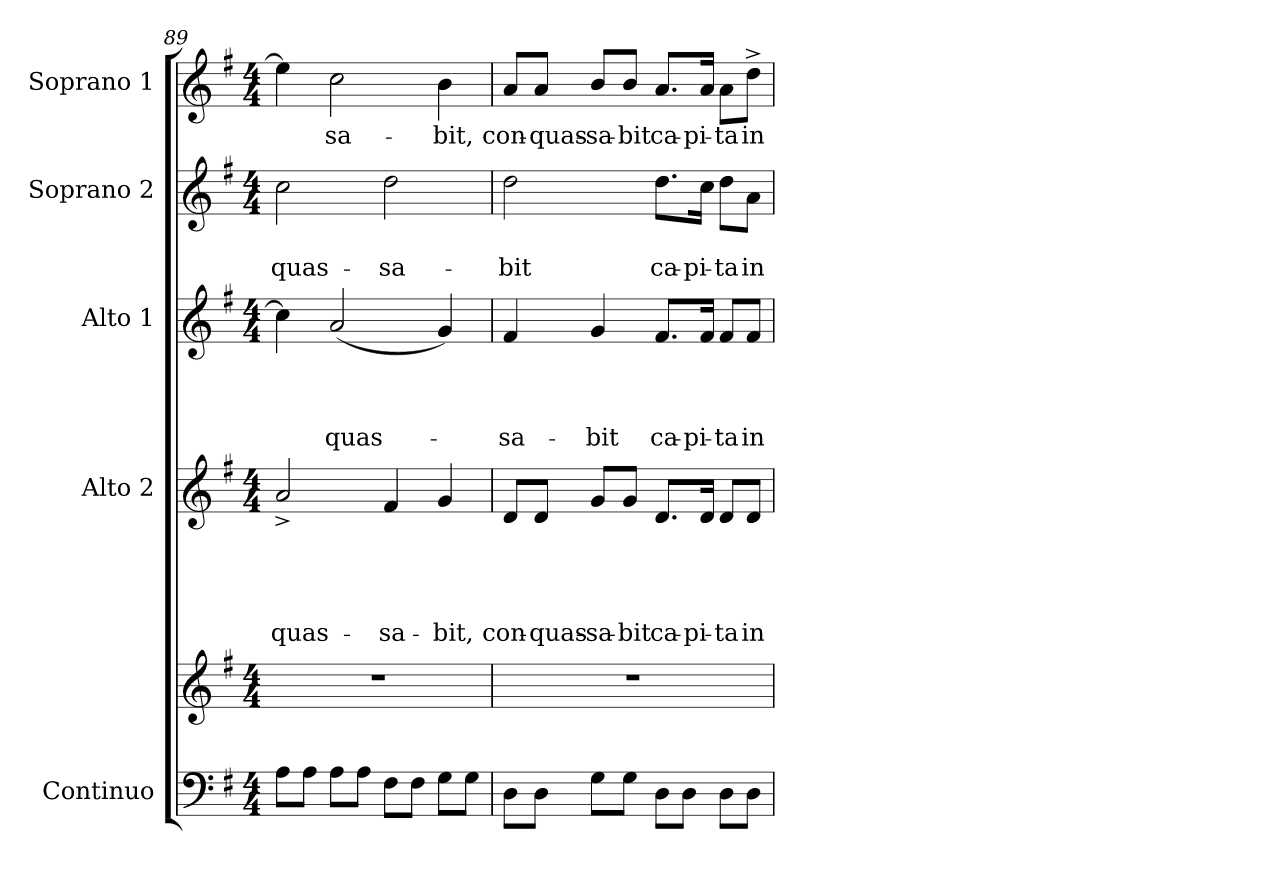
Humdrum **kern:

**kern	**kern	**kern	**text	**text	**text	**text	**text	**kern	**text	**text	**text	**text	**kern	**text	**text	**kern	**text
*part5	*part5	*part4	*part4	*part4	*part4	*part4	*part4	*part3	*part3	*part3	*part3	*part3	*part2	*part2	*part2	*part1	*part1
*staff6	*staff5	*staff4	*staff4	*staff4	*staff4	*staff4	*staff4	*staff3	*staff3	*staff3	*staff3	*staff3	*staff2	*staff2	*staff2	*staff1	*staff1
*I"Continuo	*	*I"Alto 2	*	*	*	*	*	*I"Alto 1	*	*	*	*	*I"Soprano 2	*	*	*I"Soprano 1	*
*	*	*I'A. 2	*	*	*	*	*	*I'A. 1	*	*	*	*	*I'S. 2	*	*	*I'S. 1	*
*clefF4	*clefG2	*clefG2	*	*	*	*	*	*clefG2	*	*	*	*	*clefG2	*	*	*clefG2	*
*k[f#]	*k[f#]	*k[f#]	*	*	*	*	*	*k[f#]	*	*	*	*	*k[f#]	*	*	*k[f#]	*
*G:	*G:	*G:	*	*	*	*	*	*G:	*	*	*	*	*G:	*	*	*G:	*
*M4/4	*M4/4	*M4/4	*	*	*	*	*	*M4/4	*	*	*	*	*M4/4	*	*	*M4/4	*
=89	=89	=89	=89	=89	=89	=89	=89	=89	=89	=89	=89	=89	=89	=89	=89	=89	=89
!	!	!	!	!	!	!	!LO:LY:b	!	!	!	!	!	!	!	!LO:LY:b	!	!
8A\L	1r	2a^</	.	.	.	.	-quas-	4cc\]	.	.	.	.	2cc\	.	-quas-	4ee\]	.
8A\J	.	.	.	.	.	.	.	.	.	.	.	.	.	.	.	.	.
!	!	!	!	!	!	!	!	!	!	!	!	!LO:LY:b	!	!	!	!	!LO:LY:b
8A\L	.	.	.	.	.	.	.	(<2a/	.	.	.	-quas-	.	.	.	2cc\	-sa-
8A\J	.	.	.	.	.	.	.	.	.	.	.	.	.	.	.	.	.
!	!	!	!	!	!	!	!LO:LY:b	!	!	!	!	!	!	!	!LO:LY:b	!	!
8F#\L	.	4f#/	.	.	.	.	-sa-	.	.	.	.	.	2dd\	.	-sa-	.	.
8F#\J	.	.	.	.	.	.	.	.	.	.	.	.	.	.	.	.	.
!	!	!	!	!	!	!	!LO:LY:b	!	!	!	!	!	!	!	!	!	!LO:LY:b
8G\L	.	4g/	.	.	.	.	-bit,	4g/)	.	.	.	.	.	.	.	4b\	-bit,
8G\J	.	.	.	.	.	.	.	.	.	.	.	.	.	.	.	.	.
=90	=90	=90	=90	=90	=90	=90	=90	=90	=90	=90	=90	=90	=90	=90	=90	=90	=90
!	!	!	!	!	!	!	!LO:LY:b	!	!	!	!	!LO:LY:b	!	!	!LO:LY:b	!	!LO:LY:b
8D\L	1r	8d/L	.	.	.	.	con-	4f#/	.	.	.	-sa-	2dd\	.	-bit	8a/L	con-
!	!	!	!	!	!	!	!LO:LY:b	!	!	!	!	!	!	!	!	!	!LO:LY:b
8D\J	.	8d/J	.	.	.	.	-quas-	.	.	.	.	.	.	.	.	8a/J	-quas-
!	!	!	!	!	!	!	!LO:LY:b	!	!	!	!	!LO:LY:b	!	!	!	!	!LO:LY:b
8G\L	.	8g/L	.	.	.	.	-sa-	4g/	.	.	.	-bit	.	.	.	8b/L	-sa-
!	!	!	!	!	!	!	!LO:LY:b	!	!	!	!	!	!	!	!	!	!LO:LY:b
8G\J	.	8g/J	.	.	.	.	-bit	.	.	.	.	.	.	.	.	8b/J	-bit
!	!	!	!	!	!	!	!LO:LY:b	!	!	!	!	!LO:LY:b	!	!	!LO:LY:b	!	!LO:LY:b
8D\L	.	8.d/L	.	.	.	.	ca-	8.f#/L	.	.	.	ca-	8.dd\L	.	ca-	8.a/L	ca-
8D\J	.	.	.	.	.	.	.	.	.	.	.	.	.	.	.	.	.
!	!	!	!	!	!	!	!LO:LY:b	!	!	!	!	!LO:LY:b	!	!	!LO:LY:b	!	!LO:LY:b
.	.	16d/Jk	.	.	.	.	-pi-	16f#/Jk	.	.	.	-pi-	16cc\Jk	.	-pi-	16a/Jk	-pi-
!	!	!	!	!	!	!	!LO:LY:b	!	!	!	!	!LO:LY:b	!	!	!LO:LY:b	!	!LO:LY:b
8D\L	.	8d/L	.	.	.	.	-ta	8f#/L	.	.	.	-ta	8dd\L	.	-ta	8a\L	-ta
!	!	!	!	!	!	!	!LO:LY:b	!	!	!	!	!LO:LY:b	!	!	!LO:LY:b	!	!LO:LY:b
8D\J	.	8d/J	.	.	.	.	in	8f#/J	.	.	.	in	8a\J	.	in	8dd^>\J	in
=	=	=	=	=	=	=	=	=	=	=	=	=	=	=	=	=	=
*-	*-	*-	*-	*-	*-	*-	*-	*-	*-	*-	*-	*-	*-	*-	*-	*-	*-
